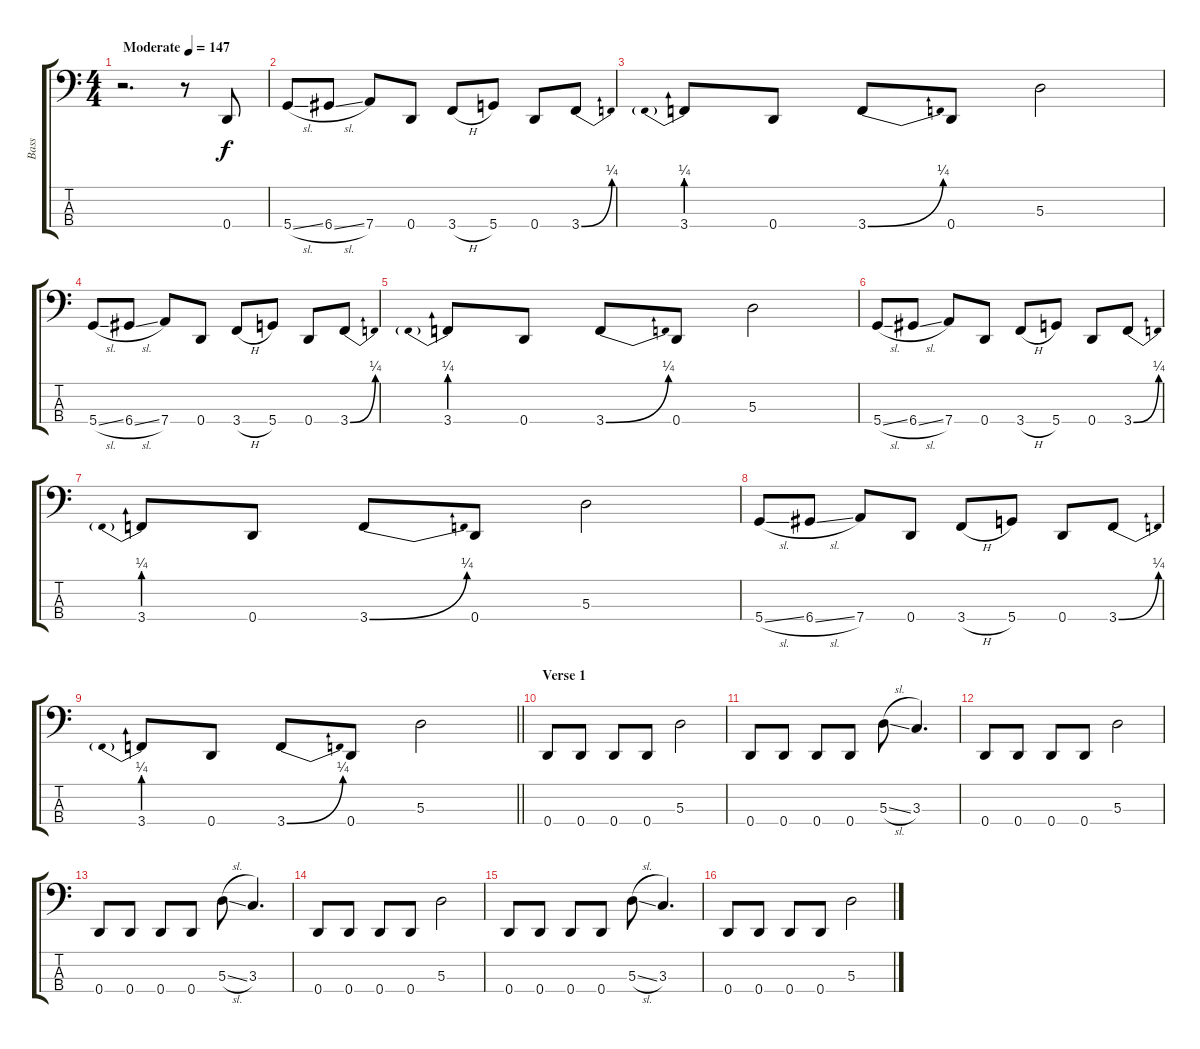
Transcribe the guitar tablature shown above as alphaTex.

\track ("Bass" "Bass") {instrument electricbassfinger}
\staff {score tabs}
\tuning (G2 D2 A1 D1) {hide}
\ts (4 4)
\tempo (147 "Moderate")
\clef f4
\ks c
r.2{d dy f instrument electricbassfinger} r.8 0.4.8 |
5.4{sl}.8 6.4{sl}.8 7.4.8 0.4.8 3.4{h}.8 5.4.8 0.4.8 3.4{be (bend 0 0 60 1)}.8 |
3.4{be (prebend 0 1 60 1)}.8 0.4.8 3.4{be (bend 0 0 60 1)}.8 0.4.8 5.3.2 |
5.4{sl}.8 6.4{sl}.8 7.4.8 0.4.8 3.4{h}.8 5.4.8 0.4.8 3.4{be (bend 0 0 60 1)}.8 |
3.4{be (prebend 0 1 60 1)}.8 0.4.8 3.4{be (bend 0 0 60 1)}.8 0.4.8 5.3.2 |
5.4{sl}.8 6.4{sl}.8 7.4.8 0.4.8 3.4{h}.8 5.4.8 0.4.8 3.4{be (bend 0 0 60 1)}.8 |
3.4{be (prebend 0 1 60 1)}.8 0.4.8 3.4{be (bend 0 0 60 1)}.8 0.4.8 5.3.2 |
5.4{sl}.8 6.4{sl}.8 7.4.8 0.4.8 3.4{h}.8 5.4.8 0.4.8 3.4{be (bend 0 0 60 1)}.8 |
\barLineRight lightlight
3.4{be (prebend 0 1 60 1)}.8 0.4.8 3.4{be (bend 0 0 60 1)}.8 0.4.8 5.3.2 |
\section ("" "Verse 1")
0.4.8 0.4.8 0.4.8 0.4.8 5.3.2 |
0.4.8 0.4.8 0.4.8 0.4.8 5.3{sl}.8 3.3.4{d} |
0.4.8 0.4.8 0.4.8 0.4.8 5.3.2 |
0.4.8 0.4.8 0.4.8 0.4.8 5.3{sl}.8 3.3.4{d} |
0.4.8 0.4.8 0.4.8 0.4.8 5.3.2 |
0.4.8 0.4.8 0.4.8 0.4.8 5.3{sl}.8 3.3.4{d} |
0.4.8 0.4.8 0.4.8 0.4.8 5.3.2
